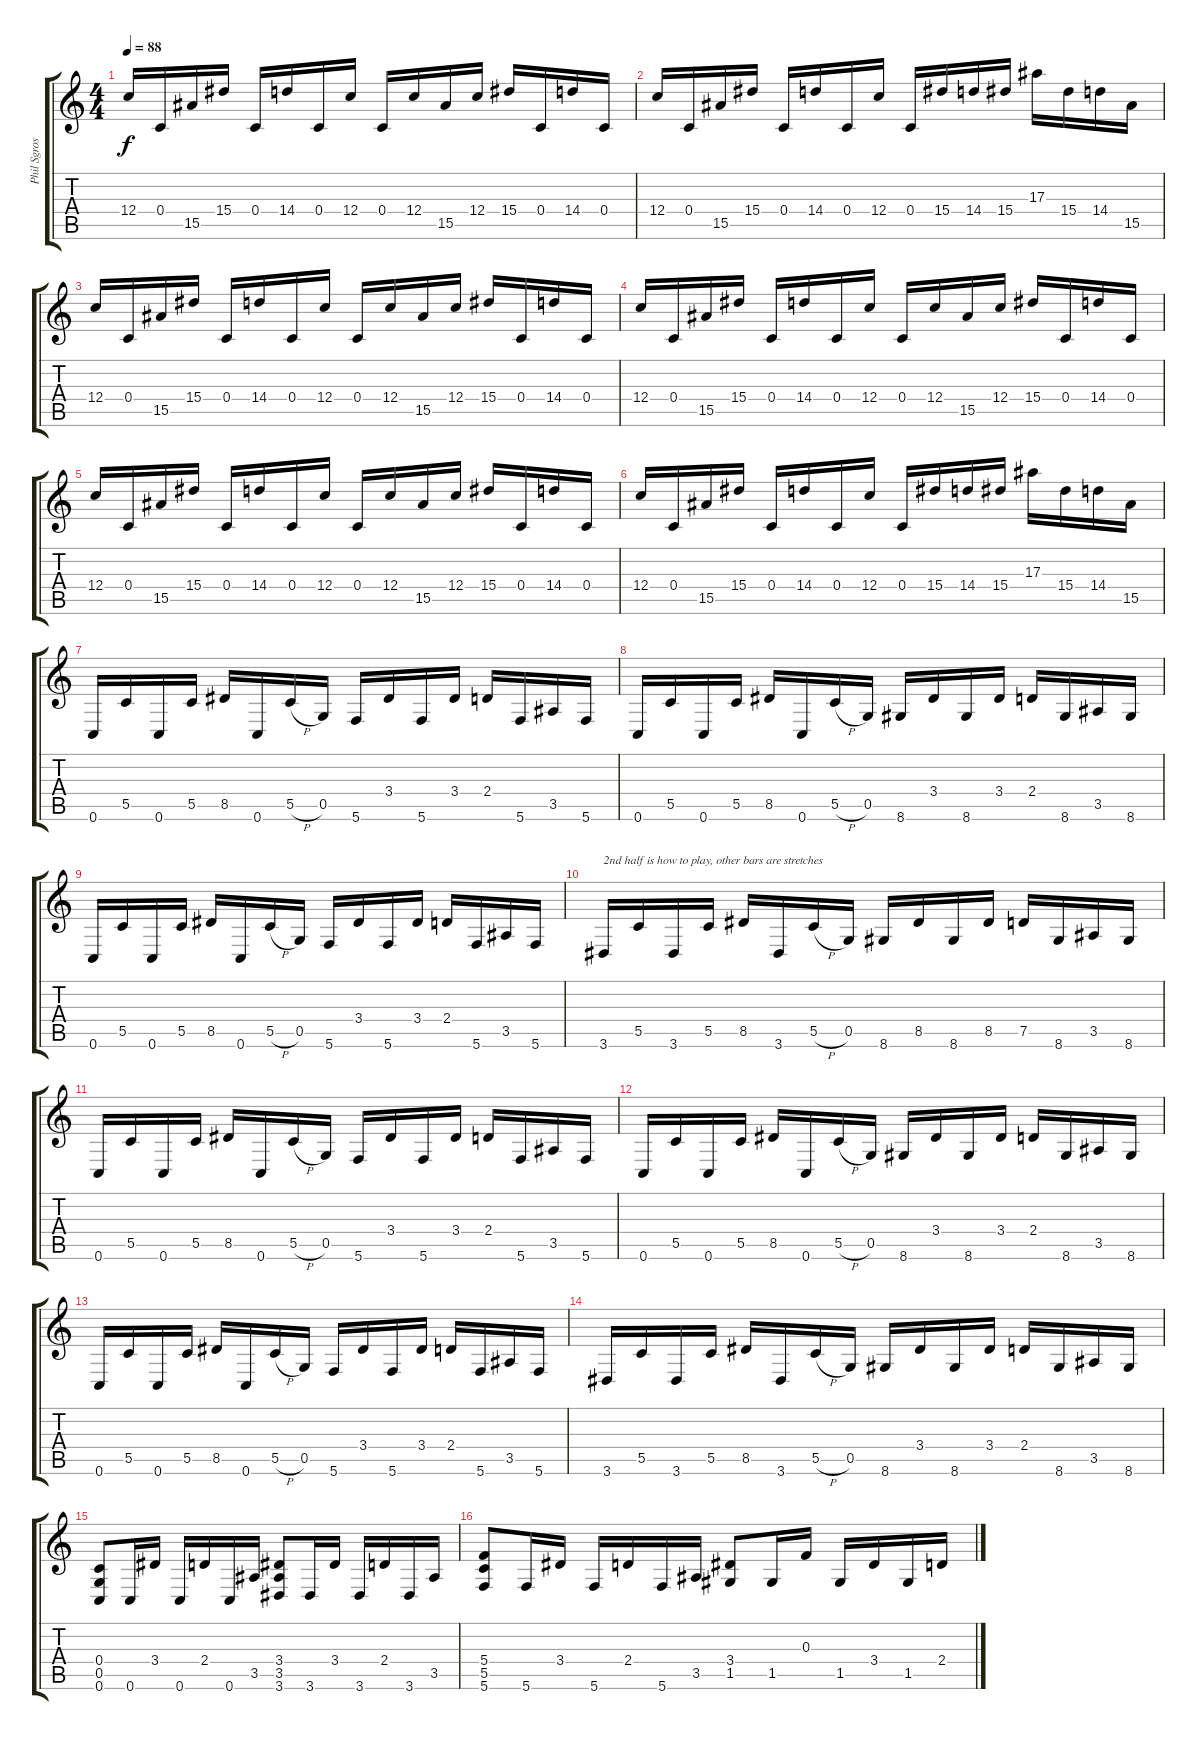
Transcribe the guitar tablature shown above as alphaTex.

\track ("Phil Sgrosso" "Phil Sgros") {instrument distortionguitar}
\staff {score tabs}
\tuning (D4 A3 F3 C3 G2 C2) {hide}
\ts (4 4)
\tempo 88
\clef g2
\ks c
12.4.16{dy f} 0.4.16 15.5.16 15.4.16 0.4.16 14.4.16 0.4.16 12.4.16 0.4.16 12.4.16 15.5.16 12.4.16 15.4.16 0.4.16 14.4.16 0.4.16 |
12.4.16 0.4.16 15.5.16 15.4.16 0.4.16 14.4.16 0.4.16 12.4.16 0.4.16 15.4.16 14.4.16 15.4.16 17.3.16 15.4.16 14.4.16 15.5.16 |
12.4.16 0.4.16 15.5.16 15.4.16 0.4.16 14.4.16 0.4.16 12.4.16 0.4.16 12.4.16 15.5.16 12.4.16 15.4.16 0.4.16 14.4.16 0.4.16 |
12.4.16 0.4.16 15.5.16 15.4.16 0.4.16 14.4.16 0.4.16 12.4.16 0.4.16 12.4.16 15.5.16 12.4.16 15.4.16 0.4.16 14.4.16 0.4.16 |
12.4.16 0.4.16 15.5.16 15.4.16 0.4.16 14.4.16 0.4.16 12.4.16 0.4.16 12.4.16 15.5.16 12.4.16 15.4.16 0.4.16 14.4.16 0.4.16 |
12.4.16 0.4.16 15.5.16 15.4.16 0.4.16 14.4.16 0.4.16 12.4.16 0.4.16 15.4.16 14.4.16 15.4.16 17.3.16 15.4.16 14.4.16 15.5.16 |
0.6.16 5.5.16 0.6.16 5.5.16 8.5.16 0.6.16 5.5{h}.16 0.5.16 5.6.16 3.4.16 5.6.16 3.4.16 2.4.16 5.6.16 3.5.16 5.6.16 |
0.6.16 5.5.16 0.6.16 5.5.16 8.5.16 0.6.16 5.5{h}.16 0.5.16 8.6.16 3.4.16 8.6.16 3.4.16 2.4.16 8.6.16 3.5.16 8.6.16 |
0.6.16 5.5.16 0.6.16 5.5.16 8.5.16 0.6.16 5.5{h}.16 0.5.16 5.6.16 3.4.16 5.6.16 3.4.16 2.4.16 5.6.16 3.5.16 5.6.16 |
3.6.16{txt "2nd half is how to play, other bars are stretches"} 5.5.16 3.6.16 5.5.16 8.5.16 3.6.16 5.5{h}.16 0.5.16 8.6.16 8.5.16 8.6.16 8.5.16 7.5.16 8.6.16 3.5.16 8.6.16 |
0.6.16 5.5.16 0.6.16 5.5.16 8.5.16 0.6.16 5.5{h}.16 0.5.16 5.6.16 3.4.16 5.6.16 3.4.16 2.4.16 5.6.16 3.5.16 5.6.16 |
0.6.16 5.5.16 0.6.16 5.5.16 8.5.16 0.6.16 5.5{h}.16 0.5.16 8.6.16 3.4.16 8.6.16 3.4.16 2.4.16 8.6.16 3.5.16 8.6.16 |
0.6.16 5.5.16 0.6.16 5.5.16 8.5.16 0.6.16 5.5{h}.16 0.5.16 5.6.16 3.4.16 5.6.16 3.4.16 2.4.16 5.6.16 3.5.16 5.6.16 |
3.6.16 5.5.16 3.6.16 5.5.16 8.5.16 3.6.16 5.5{h}.16 0.5.16 8.6.16 3.4.16 8.6.16 3.4.16 2.4.16 8.6.16 3.5.16 8.6.16 |
(0.4 0.5 0.6).8 0.6.16 3.4.16 0.6.16 2.4.16 0.6.16 3.5.16 (3.4 3.5 3.6).8 3.6.16 3.4.16 3.6.16 2.4.16 3.6.16 3.5.16 |
(5.4 5.5 5.6).8 5.6.16 3.4.16 5.6.16 2.4.16 5.6.16 3.5.16 (3.4 1.5).8 1.5.16 0.3.16 1.5.16 3.4.16 1.5.16 2.4.16
